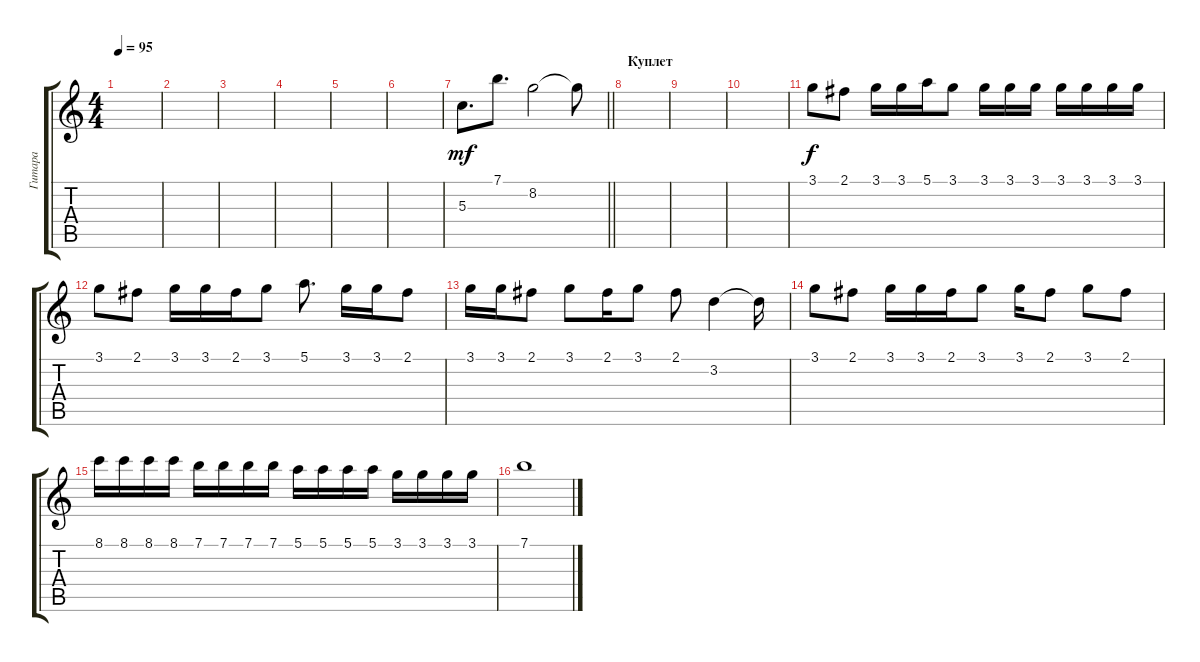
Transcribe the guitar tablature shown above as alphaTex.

\track ("Гитара" "Гитара") {instrument acousticguitarsteel}
\staff {score tabs}
\tuning (E4 B3 G3 D3 A2 E2) {hide}
\ts (4 4)
\tempo 95
\clef g2
\ks c
|
|
|
|
|
|
\barLineRight lightlight
5.3.8{d dy mf instrument distortionguitar} 7.1.8{d} 8.2.2 8.2{t}.8 |
\section ("" "Куплет")
|
|
|
3.1.8{dy f} 2.1.8 3.1.16 3.1.16 5.1.16 3.1.8 3.1.16 3.1.16 3.1.16 3.1.16 3.1.16 3.1.16 3.1.16 |
3.1.8 2.1.8 3.1.16 3.1.16 2.1.16 3.1.8 5.1.8{d} 3.1.16 3.1.16 2.1.8 |
3.1.16 3.1.16 2.1.8 3.1.8 2.1.16 3.1.8 2.1.8 3.2.4 3.2{t}.16 |
3.1.8 2.1.8 3.1.16 3.1.16 2.1.16 3.1.8 3.1.16 2.1.8 3.1.8 2.1.8 |
8.1.16 8.1.16 8.1.16 8.1.16 7.1.16 7.1.16 7.1.16 7.1.16 5.1.16 5.1.16 5.1.16 5.1.16 3.1.16 3.1.16 3.1.16 3.1.16 |
7.1.1{volume 3}
